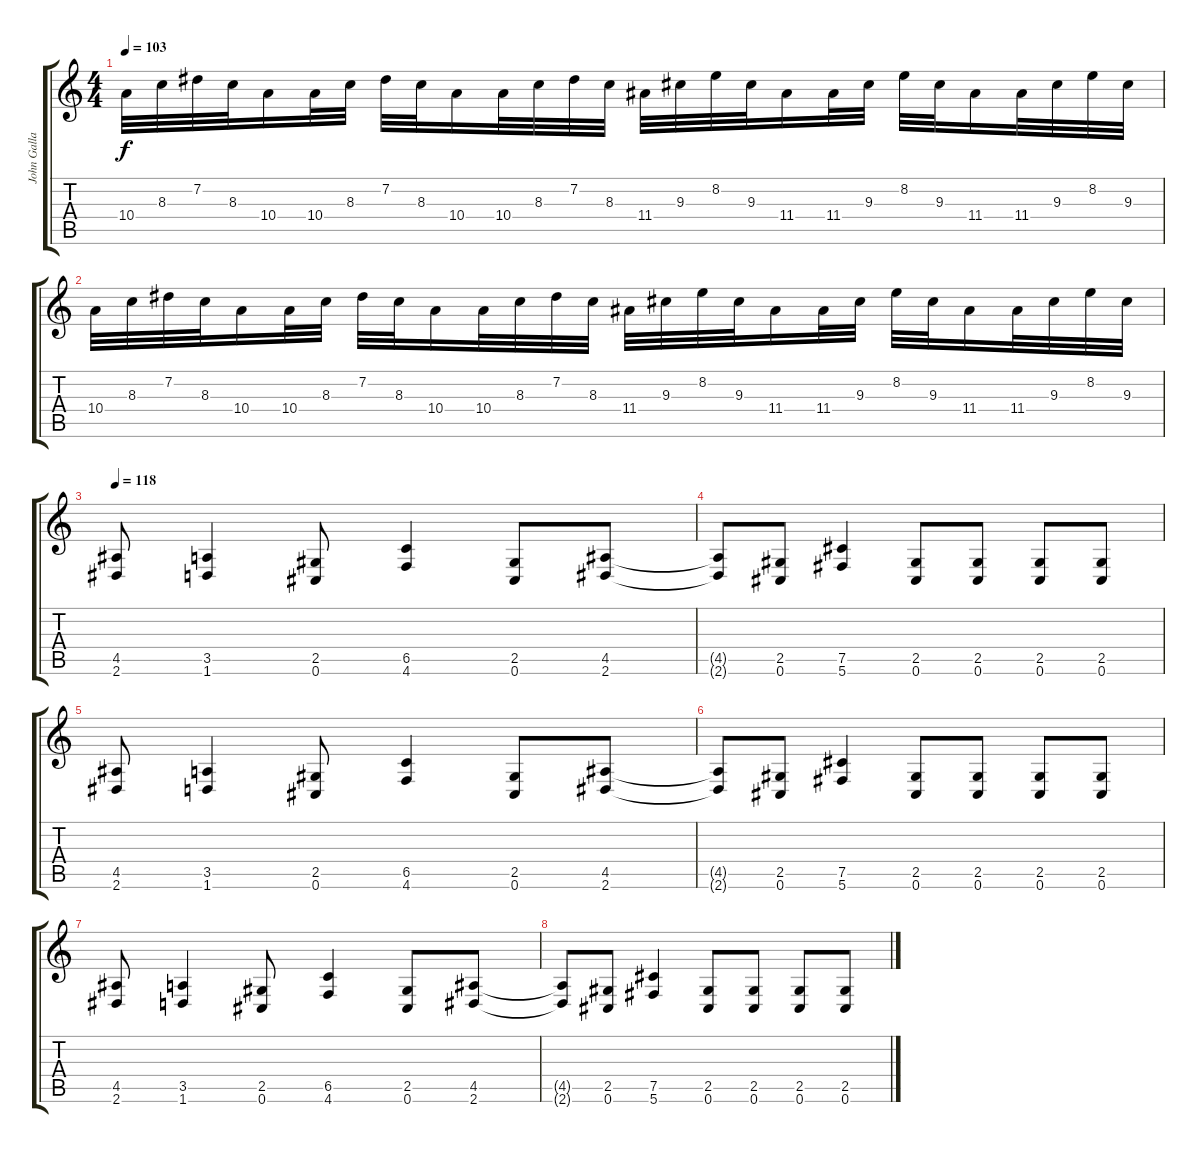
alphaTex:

\track ("John Gallagher" "John Galla") {instrument distortionguitar}
\staff {score tabs}
\tuning (Db4 Ab3 E3 B2 Gb2 Db2) {hide}
\ts (4 4)
\tempo 103
\clef g2
\ks c
10.4.32{dy f} 8.3.32 7.2.32 8.3.32 10.4.16 10.4.32 8.3.32 7.2.32 8.3.32 10.4.16 10.4.32 8.3.32 7.2.32 8.3.32 11.4.32 9.3.32 8.2.32 9.3.32 11.4.16 11.4.32 9.3.32 8.2.32 9.3.32 11.4.16 11.4.32 9.3.32 8.2.32 9.3.32 |
10.4.32 8.3.32 7.2.32 8.3.32 10.4.16 10.4.32 8.3.32 7.2.32 8.3.32 10.4.16 10.4.32 8.3.32 7.2.32 8.3.32 11.4.32 9.3.32 8.2.32 9.3.32 11.4.16 11.4.32 9.3.32 8.2.32 9.3.32 11.4.16 11.4.32 9.3.32 8.2.32 9.3.32 |
\tempo 118
(4.5 2.6).8 (3.5 1.6).4 (2.5 0.6).8 (6.5 4.6).4 (2.5 0.6).8 (4.5 2.6).8 |
(4.5{t} 2.6{t}).8 (2.5 0.6).8 (7.5 5.6).4 (2.5 0.6).8 (2.5 0.6).8 (2.5 0.6).8 (2.5 0.6).8 |
(4.5 2.6).8 (3.5 1.6).4 (2.5 0.6).8 (6.5 4.6).4 (2.5 0.6).8 (4.5 2.6).8 |
(4.5{t} 2.6{t}).8 (2.5 0.6).8 (7.5 5.6).4 (2.5 0.6).8 (2.5 0.6).8 (2.5 0.6).8 (2.5 0.6).8 |
(4.5 2.6).8 (3.5 1.6).4 (2.5 0.6).8 (6.5 4.6).4 (2.5 0.6).8 (4.5 2.6).8 |
(4.5{t} 2.6{t}).8 (2.5 0.6).8 (7.5 5.6).4 (2.5 0.6).8 (2.5 0.6).8 (2.5 0.6).8 (2.5 0.6).8
